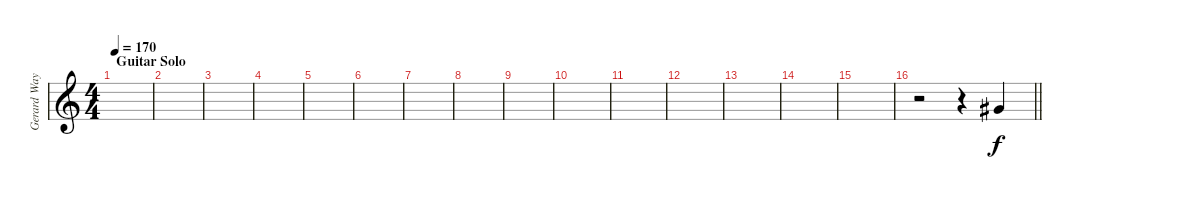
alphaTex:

\track ("Gerard Way - Vocals" "Gerard Way") {instrument distortionguitar}
\staff {score}
\tuning (E4 B3 G3 D3 A2 E2) {hide}
\ts (4 4)
\section ("" "Guitar Solo")
\tempo 170
\clef g2
\ks c
|
|
|
|
|
|
|
|
|
|
|
|
|
|
|
\barLineRight lightlight
r.2 r.4 1.3.4{dy f}
